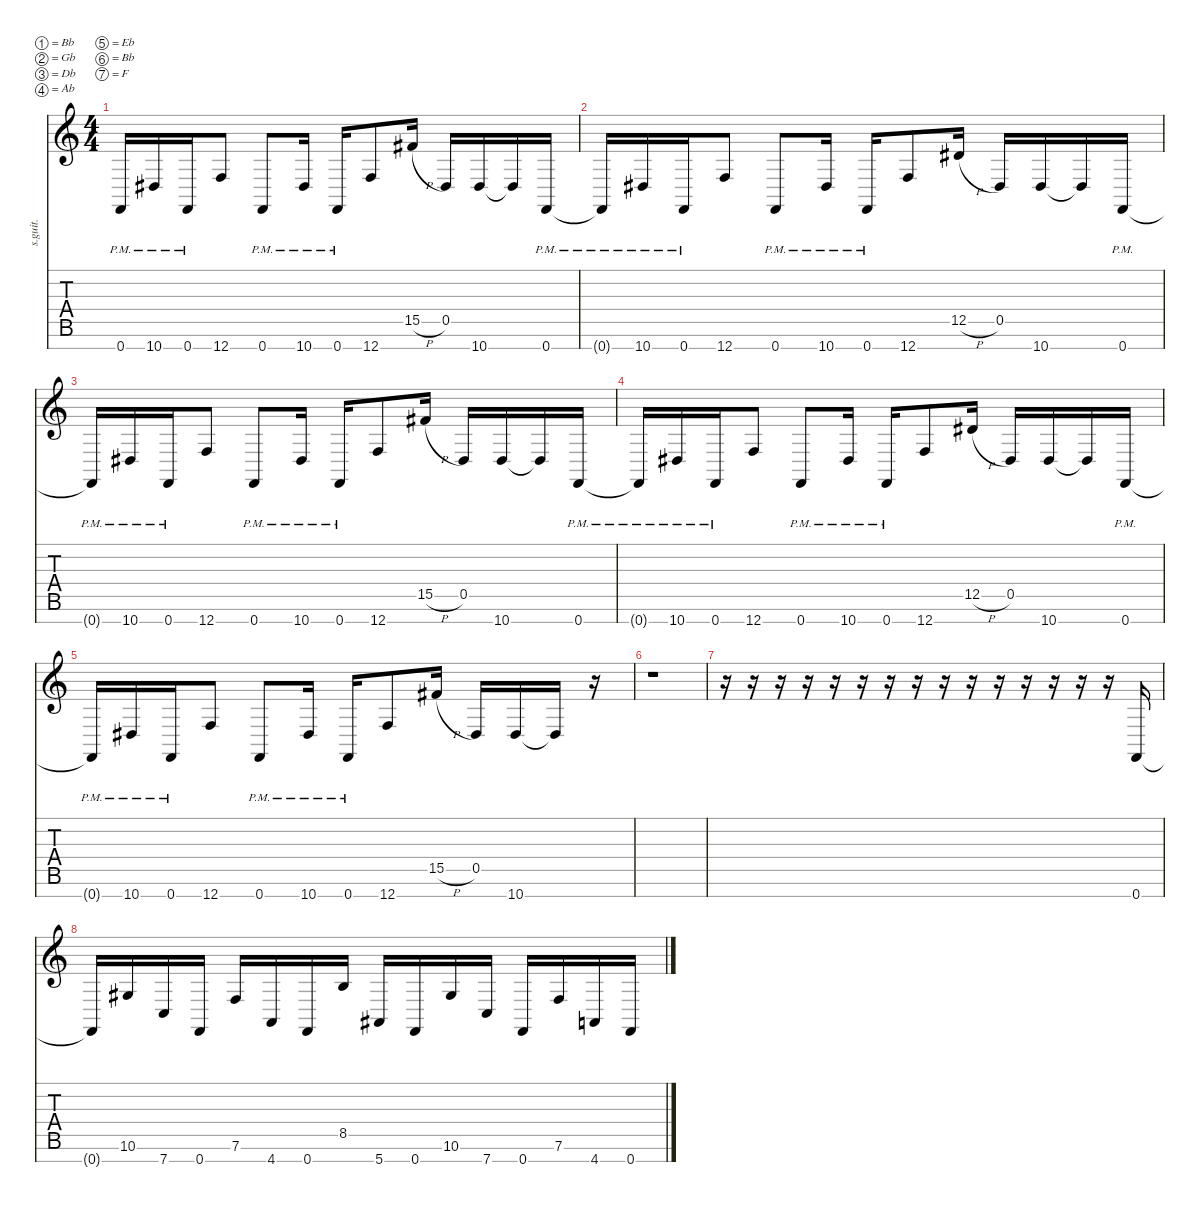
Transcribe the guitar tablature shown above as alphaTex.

\defaultSystemsLayout 4
\hideDynamics
\bracketExtendMode nobrackets
\track ("Mårten Hagström" "s.guit.") {instrument distortionguitar}
\staff {score tabs}
\tuning (Bb3 Gb3 Db3 Ab2 Eb2 Bb1 F1)
\ts (4 4)
\tempo (110 hide)
\clef g2
\ks c
0.7{pm t}.16{lyrics (0 "") lyrics (1 "") lyrics (2 "") lyrics (3 "") lyrics (4 "") dy f} 10.7{pm acc #}.16{lyrics (0 "") lyrics (1 "") lyrics (2 "") lyrics (3 "") lyrics (4 "")} 0.7{pm}.16{lyrics (0 "") lyrics (1 "") lyrics (2 "") lyrics (3 "") lyrics (4 "")} 12.7.8{lyrics (0 "") lyrics (1 "") lyrics (2 "") lyrics (3 "") lyrics (4 "")} 0.7{pm}.8{lyrics (0 "") lyrics (1 "") lyrics (2 "") lyrics (3 "") lyrics (4 "")} 10.7{pm acc #}.16{lyrics (0 "") lyrics (1 "") lyrics (2 "") lyrics (3 "") lyrics (4 "")} 0.7{pm}.16{lyrics (0 "") lyrics (1 "") lyrics (2 "") lyrics (3 "") lyrics (4 "")} 12.7.8{lyrics (0 "") lyrics (1 "") lyrics (2 "") lyrics (3 "") lyrics (4 "")} 15.5{h acc #}.16{lyrics (0 "") lyrics (1 "") lyrics (2 "") lyrics (3 "") lyrics (4 "")} 0.5{acc #}.16{lyrics (0 "") lyrics (1 "") lyrics (2 "") lyrics (3 "") lyrics (4 "")} 10.7{acc #}.16{lyrics (0 "") lyrics (1 "") lyrics (2 "") lyrics (3 "") lyrics (4 "")} 10.7{t acc #}.16{lyrics (0 "") lyrics (1 "") lyrics (2 "") lyrics (3 "") lyrics (4 "")} 0.7{pm}.16{lyrics (0 "") lyrics (1 "") lyrics (2 "") lyrics (3 "") lyrics (4 "")} |
0.7{pm t}.16{lyrics (0 "") lyrics (1 "") lyrics (2 "") lyrics (3 "") lyrics (4 "")} 10.7{pm acc #}.16{lyrics (0 "") lyrics (1 "") lyrics (2 "") lyrics (3 "") lyrics (4 "")} 0.7{pm}.16{lyrics (0 "") lyrics (1 "") lyrics (2 "") lyrics (3 "") lyrics (4 "")} 12.7.8{lyrics (0 "") lyrics (1 "") lyrics (2 "") lyrics (3 "") lyrics (4 "")} 0.7{pm}.8{lyrics (0 "") lyrics (1 "") lyrics (2 "") lyrics (3 "") lyrics (4 "")} 10.7{pm acc #}.16{lyrics (0 "") lyrics (1 "") lyrics (2 "") lyrics (3 "") lyrics (4 "")} 0.7{pm}.16{lyrics (0 "") lyrics (1 "") lyrics (2 "") lyrics (3 "") lyrics (4 "")} 12.7.8{lyrics (0 "") lyrics (1 "") lyrics (2 "") lyrics (3 "") lyrics (4 "")} 12.5{h acc #}.16{lyrics (0 "") lyrics (1 "") lyrics (2 "") lyrics (3 "") lyrics (4 "")} 0.5{acc #}.16{lyrics (0 "") lyrics (1 "") lyrics (2 "") lyrics (3 "") lyrics (4 "")} 10.7{acc #}.16{lyrics (0 "") lyrics (1 "") lyrics (2 "") lyrics (3 "") lyrics (4 "")} 10.7{t acc #}.16{lyrics (0 "") lyrics (1 "") lyrics (2 "") lyrics (3 "") lyrics (4 "")} 0.7{pm}.16{lyrics (0 "") lyrics (1 "") lyrics (2 "") lyrics (3 "") lyrics (4 "")} |
0.7{pm t}.16{lyrics (0 "") lyrics (1 "") lyrics (2 "") lyrics (3 "") lyrics (4 "")} 10.7{pm acc #}.16{lyrics (0 "") lyrics (1 "") lyrics (2 "") lyrics (3 "") lyrics (4 "")} 0.7{pm}.16{lyrics (0 "") lyrics (1 "") lyrics (2 "") lyrics (3 "") lyrics (4 "")} 12.7.8{lyrics (0 "") lyrics (1 "") lyrics (2 "") lyrics (3 "") lyrics (4 "")} 0.7{pm}.8{lyrics (0 "") lyrics (1 "") lyrics (2 "") lyrics (3 "") lyrics (4 "")} 10.7{pm acc #}.16{lyrics (0 "") lyrics (1 "") lyrics (2 "") lyrics (3 "") lyrics (4 "")} 0.7{pm}.16{lyrics (0 "") lyrics (1 "") lyrics (2 "") lyrics (3 "") lyrics (4 "")} 12.7.8{lyrics (0 "") lyrics (1 "") lyrics (2 "") lyrics (3 "") lyrics (4 "")} 15.5{h acc #}.16{lyrics (0 "") lyrics (1 "") lyrics (2 "") lyrics (3 "") lyrics (4 "")} 0.5{acc #}.16{lyrics (0 "") lyrics (1 "") lyrics (2 "") lyrics (3 "") lyrics (4 "")} 10.7{acc #}.16{lyrics (0 "") lyrics (1 "") lyrics (2 "") lyrics (3 "") lyrics (4 "")} 10.7{t acc #}.16{lyrics (0 "") lyrics (1 "") lyrics (2 "") lyrics (3 "") lyrics (4 "")} 0.7{pm}.16{lyrics (0 "") lyrics (1 "") lyrics (2 "") lyrics (3 "") lyrics (4 "")} |
0.7{pm t}.16{lyrics (0 "") lyrics (1 "") lyrics (2 "") lyrics (3 "") lyrics (4 "")} 10.7{pm acc #}.16{lyrics (0 "") lyrics (1 "") lyrics (2 "") lyrics (3 "") lyrics (4 "")} 0.7{pm}.16{lyrics (0 "") lyrics (1 "") lyrics (2 "") lyrics (3 "") lyrics (4 "")} 12.7.8{lyrics (0 "") lyrics (1 "") lyrics (2 "") lyrics (3 "") lyrics (4 "")} 0.7{pm}.8{lyrics (0 "") lyrics (1 "") lyrics (2 "") lyrics (3 "") lyrics (4 "")} 10.7{pm acc #}.16{lyrics (0 "") lyrics (1 "") lyrics (2 "") lyrics (3 "") lyrics (4 "")} 0.7{pm}.16{lyrics (0 "") lyrics (1 "") lyrics (2 "") lyrics (3 "") lyrics (4 "")} 12.7.8{lyrics (0 "") lyrics (1 "") lyrics (2 "") lyrics (3 "") lyrics (4 "")} 12.5{h acc #}.16{lyrics (0 "") lyrics (1 "") lyrics (2 "") lyrics (3 "") lyrics (4 "")} 0.5{acc #}.16{lyrics (0 "") lyrics (1 "") lyrics (2 "") lyrics (3 "") lyrics (4 "")} 10.7{acc #}.16{lyrics (0 "") lyrics (1 "") lyrics (2 "") lyrics (3 "") lyrics (4 "")} 10.7{t acc #}.16{lyrics (0 "") lyrics (1 "") lyrics (2 "") lyrics (3 "") lyrics (4 "")} 0.7{pm}.16{lyrics (0 "") lyrics (1 "") lyrics (2 "") lyrics (3 "") lyrics (4 "")} |
0.7{pm t}.16{lyrics (0 "") lyrics (1 "") lyrics (2 "") lyrics (3 "") lyrics (4 "")} 10.7{pm acc #}.16{lyrics (0 "") lyrics (1 "") lyrics (2 "") lyrics (3 "") lyrics (4 "")} 0.7{pm}.16{lyrics (0 "") lyrics (1 "") lyrics (2 "") lyrics (3 "") lyrics (4 "")} 12.7.8{lyrics (0 "") lyrics (1 "") lyrics (2 "") lyrics (3 "") lyrics (4 "")} 0.7{pm}.8{lyrics (0 "") lyrics (1 "") lyrics (2 "") lyrics (3 "") lyrics (4 "")} 10.7{pm acc #}.16{lyrics (0 "") lyrics (1 "") lyrics (2 "") lyrics (3 "") lyrics (4 "")} 0.7{pm}.16{lyrics (0 "") lyrics (1 "") lyrics (2 "") lyrics (3 "") lyrics (4 "")} 12.7.8{lyrics (0 "") lyrics (1 "") lyrics (2 "") lyrics (3 "") lyrics (4 "")} 15.5{h acc #}.16{lyrics (0 "") lyrics (1 "") lyrics (2 "") lyrics (3 "") lyrics (4 "")} 0.5{acc #}.16{lyrics (0 "") lyrics (1 "") lyrics (2 "") lyrics (3 "") lyrics (4 "")} 10.7{acc #}.16{lyrics (0 "") lyrics (1 "") lyrics (2 "") lyrics (3 "") lyrics (4 "")} 10.7{t acc #}.16{lyrics (0 "") lyrics (1 "") lyrics (2 "") lyrics (3 "") lyrics (4 "")} r.16 |
r.1 |
r.16 r.16 r.16 r.16 r.16 r.16 r.16 r.16 r.16 r.16 r.16 r.16 r.16 r.16 r.16 0.7.16{lyrics (0 "") lyrics (1 "") lyrics (2 "") lyrics (3 "") lyrics (4 "")} |
0.7{t}.16{lyrics (0 "") lyrics (1 "") lyrics (2 "") lyrics (3 "") lyrics (4 "")} 10.6{acc #}.16{lyrics (0 "") lyrics (1 "") lyrics (2 "") lyrics (3 "") lyrics (4 "")} 7.7.16{lyrics (0 "") lyrics (1 "") lyrics (2 "") lyrics (3 "") lyrics (4 "")} 0.7.16{lyrics (0 "") lyrics (1 "") lyrics (2 "") lyrics (3 "") lyrics (4 "")} 7.6.16{lyrics (0 "") lyrics (1 "") lyrics (2 "") lyrics (3 "") lyrics (4 "")} 4.7.16{lyrics (0 "") lyrics (1 "") lyrics (2 "") lyrics (3 "") lyrics (4 "")} 0.7.16{lyrics (0 "") lyrics (1 "") lyrics (2 "") lyrics (3 "") lyrics (4 "")} 8.5.16{lyrics (0 "") lyrics (1 "") lyrics (2 "") lyrics (3 "") lyrics (4 "")} 5.7{acc #}.16{lyrics (0 "") lyrics (1 "") lyrics (2 "") lyrics (3 "") lyrics (4 "")} 0.7.16{lyrics (0 "") lyrics (1 "") lyrics (2 "") lyrics (3 "") lyrics (4 "")} 10.6{acc #}.16{lyrics (0 "") lyrics (1 "") lyrics (2 "") lyrics (3 "") lyrics (4 "")} 7.7.16{lyrics (0 "") lyrics (1 "") lyrics (2 "") lyrics (3 "") lyrics (4 "")} 0.7.16{lyrics (0 "") lyrics (1 "") lyrics (2 "") lyrics (3 "") lyrics (4 "")} 7.6.16{lyrics (0 "") lyrics (1 "") lyrics (2 "") lyrics (3 "") lyrics (4 "")} 4.7.16{lyrics (0 "") lyrics (1 "") lyrics (2 "") lyrics (3 "") lyrics (4 "")} 0.7.16{lyrics (0 "") lyrics (1 "") lyrics (2 "") lyrics (3 "") lyrics (4 "")}
